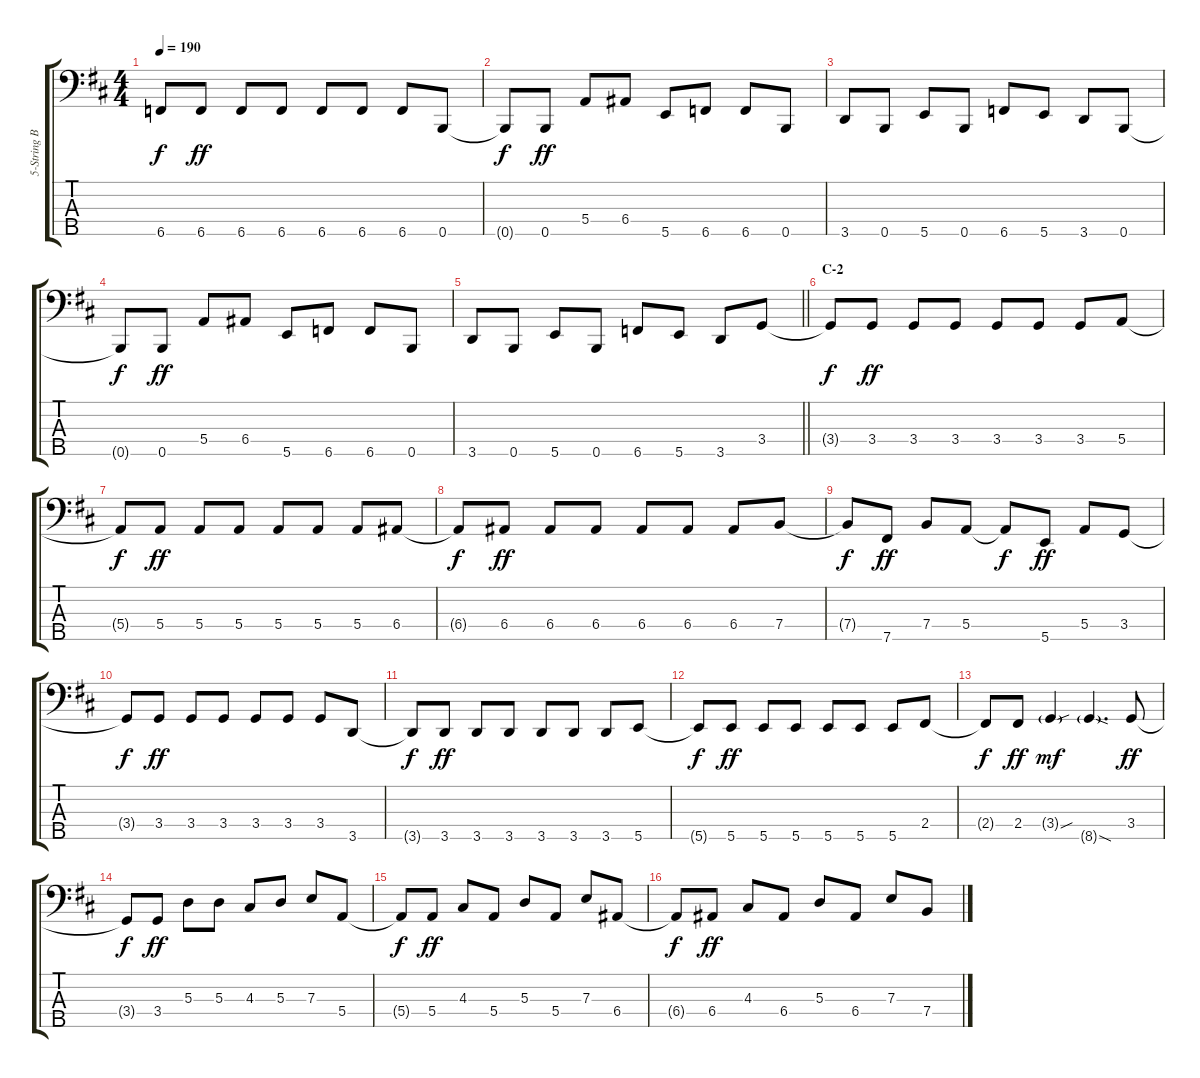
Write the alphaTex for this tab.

\track ("5-String Bass" "5-String B") {instrument electricbasspick}
\staff {score tabs}
\tuning (G2 D2 A1 E1 B0) {hide}
\ts (4 4)
\tempo 190
\clef f4
\ks d
6.5{t}.8{dy f} 6.5.8{dy ff} 6.5.8 6.5.8 6.5.8 6.5.8 6.5.8 0.5.8 |
0.5{t}.8{dy f} 0.5.8{dy ff} 5.4.8 6.4.8 5.5.8 6.5.8 6.5.8 0.5.8 |
3.5.8 0.5.8 5.5.8 0.5.8 6.5.8 5.5.8 3.5.8 0.5.8 |
0.5{t}.8{dy f} 0.5.8{dy ff} 5.4.8 6.4.8 5.5.8 6.5.8 6.5.8 0.5.8 |
\barLineRight lightlight
3.5.8 0.5.8 5.5.8 0.5.8 6.5.8 5.5.8 3.5.8 3.4.8 |
\section ("" "C-2")
3.4{t}.8{dy f} 3.4.8{dy ff} 3.4.8 3.4.8 3.4.8 3.4.8 3.4.8 5.4.8 |
5.4{t}.8{dy f} 5.4.8{dy ff} 5.4.8 5.4.8 5.4.8 5.4.8 5.4.8 6.4.8 |
6.4{t}.8{dy f} 6.4.8{dy ff} 6.4.8 6.4.8 6.4.8 6.4.8 6.4.8 7.4.8 |
7.4{t}.8{dy f} 7.5.8{dy ff} 7.4.8 5.4.8 5.4{t}.8{dy f} 5.5.8{dy ff} 5.4.8 3.4.8 |
3.4{t}.8{dy f} 3.4.8{dy ff} 3.4.8 3.4.8 3.4.8 3.4.8 3.4.8 3.5.8 |
3.5{t}.8{dy f} 3.5.8{dy ff} 3.5.8 3.5.8 3.5.8 3.5.8 3.5.8 5.5.8 |
5.5{t}.8{dy f} 5.5.8{dy ff} 5.5.8 5.5.8 5.5.8 5.5.8 5.5.8 2.4.8 |
2.4{t}.8{dy f} 2.4.8{dy ff} 3.4{sou g}.4{dy mf} 8.5{sod g}.4{d} 3.4.8{dy ff} |
3.4{t}.8{dy f} 3.4.8{dy ff} 5.3.8 5.3.8 4.3.8 5.3.8 7.3.8 5.4.8 |
5.4{t}.8{dy f} 5.4.8{dy ff} 4.3.8 5.4.8 5.3.8 5.4.8 7.3.8 6.4.8 |
6.4{t}.8{dy f} 6.4.8{dy ff} 4.3.8 6.4.8 5.3.8 6.4.8 7.3.8 7.4.8
